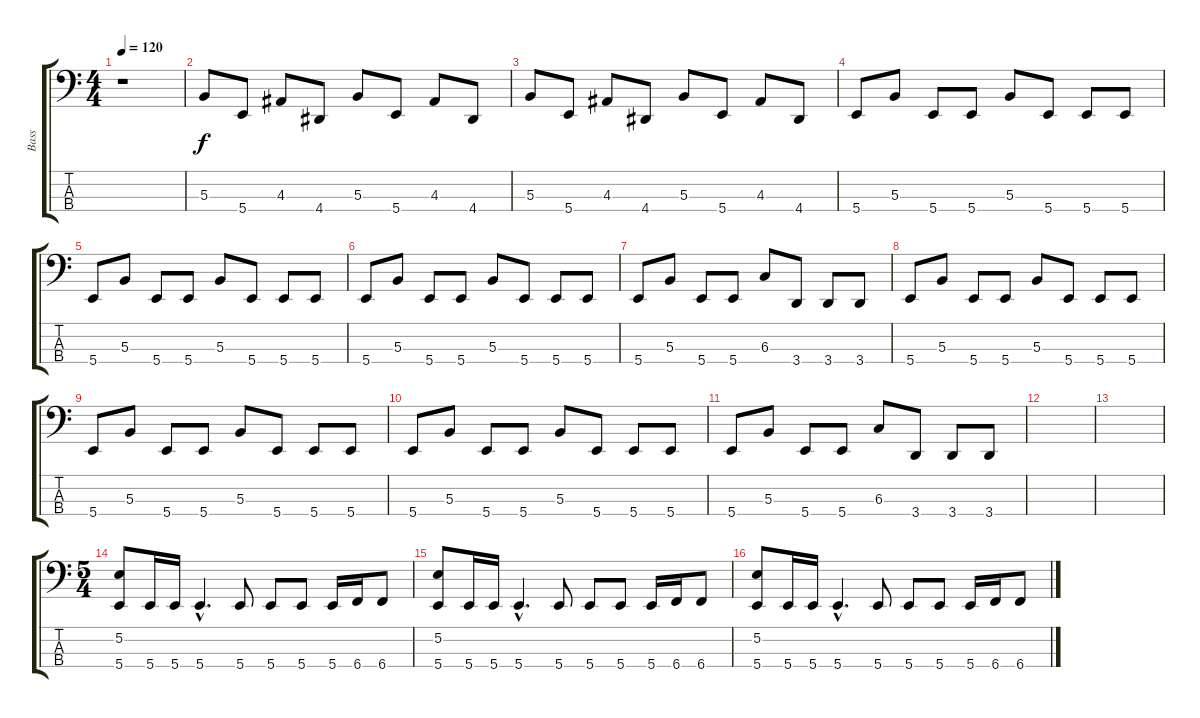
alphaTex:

\track ("Bass" "Bass") {instrument electricbasspick}
\staff {score tabs}
\tuning (E2 B1 Gb1 B0) {hide}
\ts (4 4)
\tempo 120
\clef f4
\ks c
r.1{dy f instrument electricbasspick} |
5.3.8 5.4.8 4.3.8 4.4.8 5.3.8 5.4.8 4.3.8 4.4.8 |
5.3.8 5.4.8 4.3.8 4.4.8 5.3.8 5.4.8 4.3.8 4.4.8 |
5.4.8 5.3.8 5.4.8 5.4.8 5.3.8 5.4.8 5.4.8 5.4.8 |
5.4.8 5.3.8 5.4.8 5.4.8 5.3.8 5.4.8 5.4.8 5.4.8 |
5.4.8 5.3.8 5.4.8 5.4.8 5.3.8 5.4.8 5.4.8 5.4.8 |
5.4.8 5.3.8 5.4.8 5.4.8 6.3.8 3.4.8 3.4.8 3.4.8 |
5.4.8 5.3.8 5.4.8 5.4.8 5.3.8 5.4.8 5.4.8 5.4.8 |
5.4.8 5.3.8 5.4.8 5.4.8 5.3.8 5.4.8 5.4.8 5.4.8 |
5.4.8 5.3.8 5.4.8 5.4.8 5.3.8 5.4.8 5.4.8 5.4.8 |
5.4.8 5.3.8 5.4.8 5.4.8 6.3.8 3.4.8 3.4.8 3.4.8 |
|
|
\ts (5 4)
(5.2 5.4).8 5.4.16 5.4.16 5.4{hac}.4{d} 5.4.8 5.4.8 5.4.8 5.4.16 6.4.16 6.4.8 |
(5.2 5.4).8 5.4.16 5.4.16 5.4{hac}.4{d} 5.4.8 5.4.8 5.4.8 5.4.16 6.4.16 6.4.8 |
(5.2 5.4).8 5.4.16 5.4.16 5.4{hac}.4{d} 5.4.8 5.4.8 5.4.8 5.4.16 6.4.16 6.4.8
